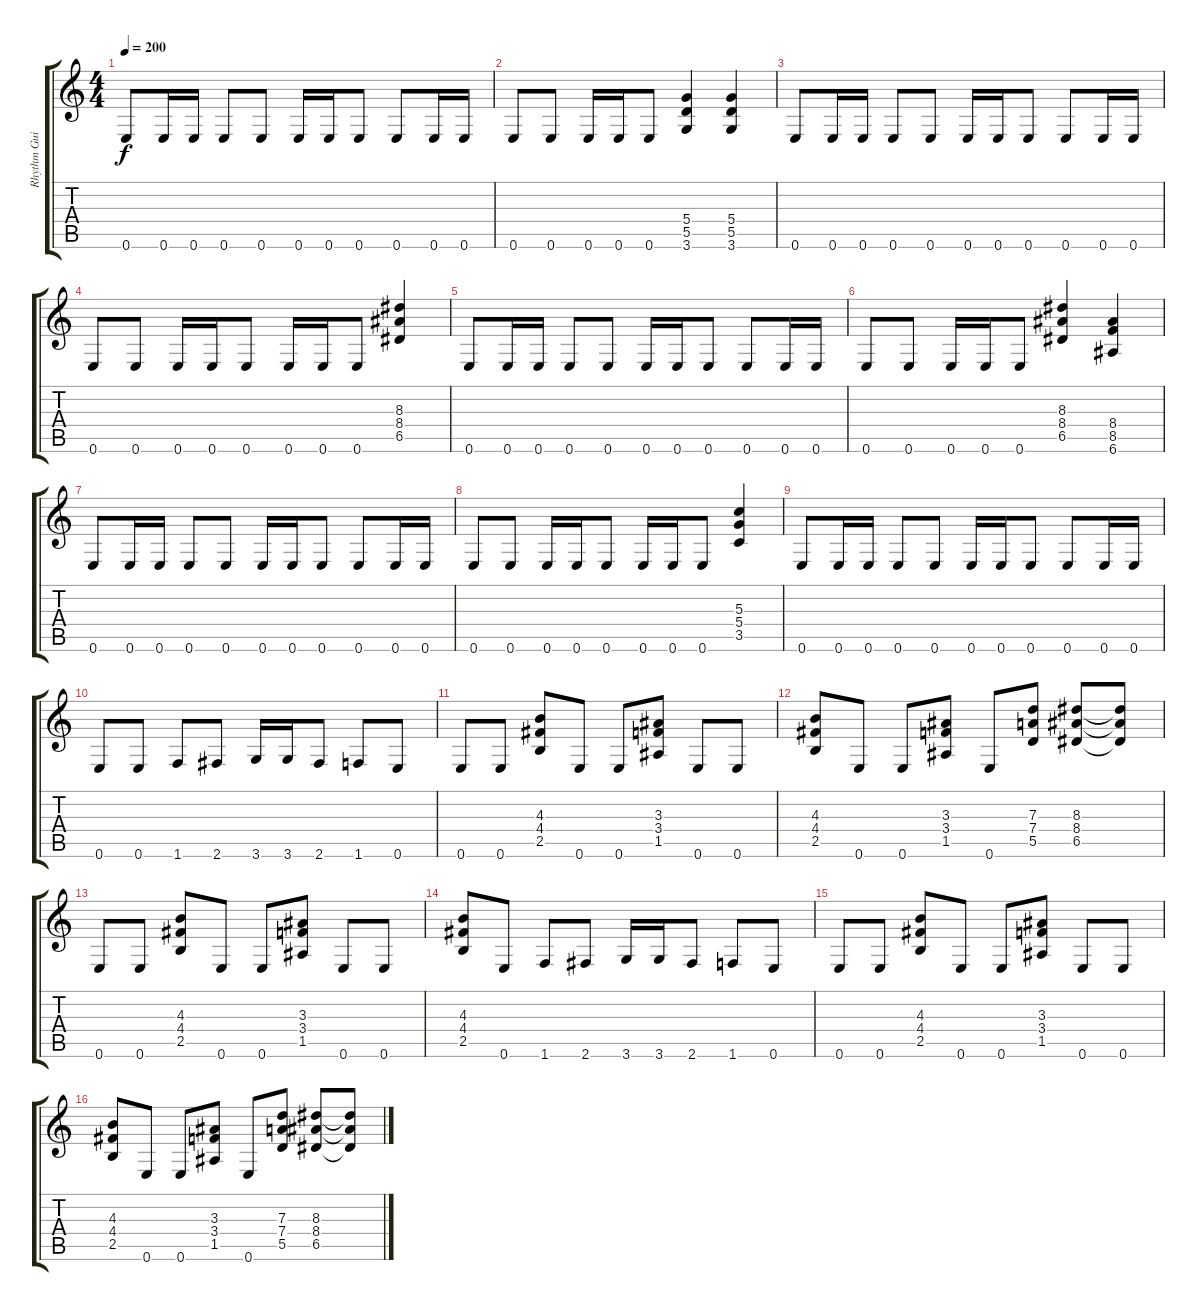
\track ("Rhythm Guitar Left" "Rhythm Gui") {instrument distortionguitar}
\staff {score tabs}
\tuning (E4 B3 G3 D3 A2 E2) {hide}
\ts (4 4)
\tempo 200
\clef g2
\ks c
0.6.8{dy f} 0.6.16 0.6.16 0.6.8 0.6.8 0.6.16 0.6.16 0.6.8 0.6.8 0.6.16 0.6.16 |
0.6.8 0.6.8 0.6.16 0.6.16 0.6.8 (5.4 5.5 3.6).4 (5.4 5.5 3.6).4 |
0.6.8 0.6.16 0.6.16 0.6.8 0.6.8 0.6.16 0.6.16 0.6.8 0.6.8 0.6.16 0.6.16 |
0.6.8 0.6.8 0.6.16 0.6.16 0.6.8 0.6.16 0.6.16 0.6.8 (8.3 8.4 6.5).4 |
0.6.8 0.6.16 0.6.16 0.6.8 0.6.8 0.6.16 0.6.16 0.6.8 0.6.8 0.6.16 0.6.16 |
0.6.8 0.6.8 0.6.16 0.6.16 0.6.8 (8.3 8.4 6.5).4 (8.4 8.5 6.6).4 |
0.6.8 0.6.16 0.6.16 0.6.8 0.6.8 0.6.16 0.6.16 0.6.8 0.6.8 0.6.16 0.6.16 |
0.6.8 0.6.8 0.6.16 0.6.16 0.6.8 0.6.16 0.6.16 0.6.8 (5.3 5.4 3.5).4 |
0.6.8 0.6.16 0.6.16 0.6.8 0.6.8 0.6.16 0.6.16 0.6.8 0.6.8 0.6.16 0.6.16 |
0.6.8 0.6.8 1.6.8 2.6.8 3.6.16 3.6.16 2.6.8 1.6.8 0.6.8 |
0.6.8 0.6.8 (4.3 4.4 2.5).8 0.6.8 0.6.8 (3.3 3.4 1.5).8 0.6.8 0.6.8 |
(4.3 4.4 2.5).8 0.6.8 0.6.8 (3.3 3.4 1.5).8 0.6.8 (7.3 7.4 5.5).8 (8.3 8.4 6.5).8 (8.3{t} 8.4{t} 6.5{t}).8 |
0.6.8 0.6.8 (4.3 4.4 2.5).8 0.6.8 0.6.8 (3.3 3.4 1.5).8 0.6.8 0.6.8 |
(4.3 4.4 2.5).8 0.6.8 1.6.8 2.6.8 3.6.16 3.6.16 2.6.8 1.6.8 0.6.8 |
0.6.8 0.6.8 (4.3 4.4 2.5).8 0.6.8 0.6.8 (3.3 3.4 1.5).8 0.6.8 0.6.8 |
(4.3 4.4 2.5).8 0.6.8 0.6.8 (3.3 3.4 1.5).8 0.6.8 (7.3 7.4 5.5).8 (8.3 8.4 6.5).8 (8.3{t} 8.4{t} 6.5{t}).8
